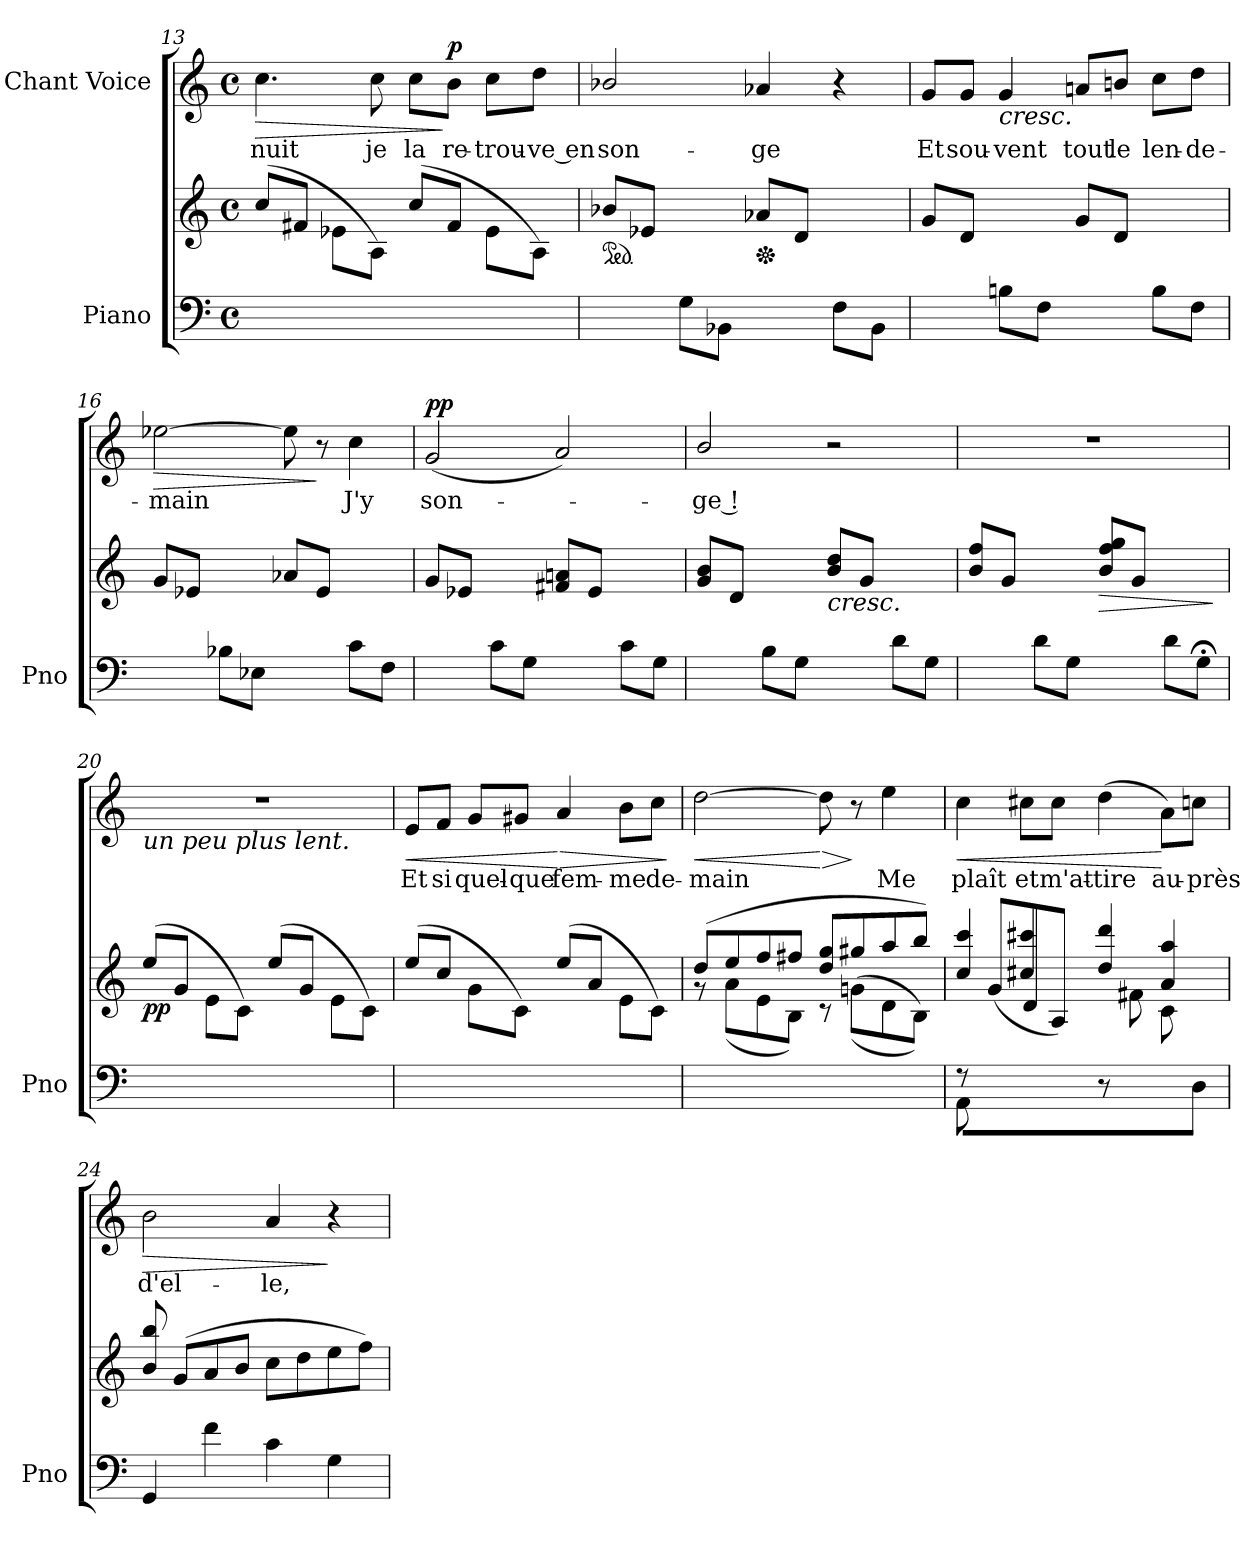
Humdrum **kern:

**kern	**kern	**dynam	**kern	**text	**dynam
*part2	*part2	*part2	*part1	*part1	*part1
*staff3	*staff2	*staff2/3	*staff1	*staff1	*staff1
*I"Piano	*	*	*I"Chant Voice	*	*
*I'Pno	*	*	*	*	*
!!LO:LB:g=z
*clefF4	*clefG2	*	*clefG2	*	*
*k[]	*k[]	*	*k[]	*	*
*M4/4	*M4/4	*	*M4/4	*	*
*met(c)	*met(c)	*	*met(c)	*	*
=13	=13	=13	=13	=13	=13
!	!	!	!	!LO:LY:b	!LO:HP:b
1ryy	(<8cc/L	.	4.cc\	nuit	>
.	8f#X/J	.	.	.	.
.	8e-X\L	.	.	.	.
!	!	!	!	!LO:LY:b	!
.	8A\J)	.	8cc\	je	.
!	!	!	!	!LO:LY:b	!
.	(<8cc/L	.	8cc\L	la	.
!	!	!	!	!LO:LY:b	!LO:DY:n=1:a
.	8f#/J	.	8b\J	re-	] p
!	!	!	!	!LO:LY:b	!
.	8e-\L	.	8cc\L	-trou-	.
!	!	!	!	!LO:LY:b	!
.	8A\J)	.	8dd\J	-ve en	.
!!LO:LB:g=z
=14	=14	=14	=14	=14	=14
*	*ped	*	*	*	*
!	!	!	!	!LO:LY:b	!
4ryy	(8b-X/L	.	2b-X/	son-	.
.	8e-X/J	.	.	.	.
8G\L	4ryy	.	.	.	.
8BB-X\J)	.	.	.	.	.
*	*Xped	*	*	*	*
!	!	!	!	!LO:LY:b	!
4ryy	(8a-X/L	.	4a-X/	-ge	.
.	8d/J	.	.	.	.
8F\L	4ryy	.	4r	.	.
8BB-\J)	.	.	.	.	.
=15	=15	=15	=15	=15	=15
!	!	!	!	!LO:LY:b	!
4ryy	(8g/L	.	8g/L	Et	.
!	!	!	!	!LO:LY:b	!
.	8d/J	.	8g/J	sou-	.
!	!	!	!	!LO:LY:b	!LO:HP:b
8Bn\L	4ryy	.	4g/	-vent	<
8F\J)	.	.	.	.	.
!	!	!	!	!LO:LY:b	!
4ryy	(8g/L	.	8an/L	tout	.
!	!	!	!	!LO:LY:b	!
.	8d/J	.	8bn/J	le	.
!	!	!	!	!LO:LY:b	!
8B\L	4ryy	.	8cc\L	len-	.
!	!	!	!	!LO:LY:b	!
8F\J)	.	.	8dd\J	-de-	.
=16	=16	=16	=16	=16	=16
!	!	!	!	!LO:LY:b	!LO:HP:b
4ryy	(8g/L	.	[2ee-X\	-main	>
.	8e-X/J	.	.	.	.
8B-X\L	4ryy	.	.	.	.
8E-X\J)	.	.	.	.	.
4ryy	(8a-X/L	.	8ee-\]	.	[
.	8e-/J	.	8r	.	]
!	!	!	!	!LO:LY:b	!
8c\L	4ryy	.	4cc\	J'y	.
8F\J)	.	.	.	.	.
!!LO:LB:g=z
=17	=17	=17	=17	=17	=17
!	!	!	!	!LO:LY:b	!LO:DY:a
4ryy	(8g/L	.	(2g/	son-	pp
.	8e-X/J	.	.	.	.
8c\L	4ryy	.	.	.	.
8G\J)	.	.	.	.	.
4ryy	(8f#X/ 8an/L	.	2a/)	.	.
.	8e-/J	.	.	.	.
8c\L	4ryy	.	.	.	.
8G\J)	.	.	.	.	.
!!LO:PB:g=z
=18	=18	=18	=18	=18	=18
!	!	!	!	!LO:LY:b	!
4ryy	(8g/ 8b/L	.	2b/	-ge !	.
.	8d/J	.	.	.	.
8B\L	4ryy	.	.	.	.
8G\J)	.	.	.	.	.
!	!	!LO:HP:b	!	!	!
4ryy	(8b/ 8dd/L	<	2r	.	.
.	8g/J	.	.	.	.
8d\L	4ryy	.	.	.	.
8G\J)	.	.	.	.	.
=19	=19	=19	=19	=19	=19
4ryy	(8b/ 8ff/L	.	1r	.	.
.	8g/J	.	.	.	.
8d\L	4ryy	.	.	.	.
8G\J)	.	.	.	.	.
!	!	!LO:HP:b	!	!	!
4ryy	(8b/ 8ff/ 8gg/L	>	.	.	.
.	8g/J	[	.	.	.
8d\L	4ryy	.	.	.	.
8G;<\J)	.	.	.	.	.
.	.	]	.	.	.
=20	=20	=20	=20	=20	=20
!	!	!	!LO:TX:b:i:t=un peu plus lent.	!	!
!	!	!LO:DY:b	!	!	!
1ryy	(<8ee/L	pp	1r	.	.
.	8g/J	.	.	.	.
.	8e\L	.	.	.	.
.	8c\J)	.	.	.	.
.	(<8ee/L	.	.	.	.
.	8g/J	.	.	.	.
.	8e\L	.	.	.	.
.	8c\J)	.	.	.	.
!!LO:LB:g=z
=21	=21	=21	=21	=21	=21
!	!	!	!	!LO:LY:b	!LO:HP:b
1ryy	(<8ee/L	.	8e/L	Et	<
!	!	!	!	!LO:LY:b	!
.	8cc/J	.	8f/J	si	.
!	!	!	!	!LO:LY:b	!
.	8g\L	.	8g/L	quel-	.
!	!	!	!	!LO:LY:b	!
.	8c\J)	.	8g#X/J	-que	.
!	!	!	!	!LO:LY:b	!LO:HP:n=1:b
.	(<8ee/L	.	4a/	fem-	[ >
.	8a/J	.	.	.	.
!	!	!	!	!LO:LY:b	!
.	8e\L	.	8b\L	-me	.
!	!	!	!	!LO:LY:b	!
.	8c\J)	.	8cc\J	de-	.
.	.	.	.	.	]
!!LO:LB:g=z
=22	=22	=22	=22	=22	=22
*	*^	*	*	*	*
!	!	!	!	!	!LO:LY:b	!LO:HP:b
1ryy	(<8dd/L	8r	.	[2dd\	-main	<
.	8ee/	(<8a\L	.	.	.	.
.	8ff/	8e\	.	.	.	.
.	8ff#X/J	8B\J)	.	.	.	.
!	!	!	!	!	!	!LO:HP:n=1:b
.	8dd/ 8gg/L	8r	.	8dd\]	.	[ >
.	8gg#X/	(<(<8gn\L	.	8r	.	]
!	!	!	!	!	!LO:LY:b	!
.	8aa/	8d\	.	4ee\	Me	.
.	8bb/J)	8B\J))	.	.	.	.
=23	=23	=23	=23	=23	=23	=23
*^	*	*	*	*	*	*
!	!	!	!	!	!	!LO:LY:b	!LO:HP:b
8r	8AA\	4cc/ 4ccc/	8ryy	.	4cc\	plaît	<
4.ryy	2..ryy	.	(<8g/L	.	.	.	.
!	!	!	!	!	!	!LO:LY:b	!
.	.	4cc#X/ 4ccc#X/	8d/	.	8cc#X\L	et	.
!	!	!	!	!	!	!LO:LY:b	!
.	.	.	8A/J)	.	8cc#\J	m'at-	.
!	!	!	!	!	!	!LO:LY:b	!
8r	.	4dd/ 4ddd/	8ryy	.	(4dd\	-tire	.
4ryy	.	.	(<8f#X\L	.	.	.	.
!	!	!	!	!	!	!LO:LY:b	!
.	.	4a/ 4aa/	8c\	.	8a\L)	au-	[
!	!	!	!	!	!	!LO:LY:b	!
8D\J)	.	.	8ryy	.	8ccn\J	-près	.
*v	*v	*	*	*	*	*	*
=24	=24	=24	=24	=24	=24	=24
!	!	!	!	!	!LO:LY:b	!LO:HP:b
*	*v	*v	*	*	*	*
4GG/	8b/ 8bb/	.	2b\	d'el-	>
.	(8g/L	.	.	.	.
4f\	8a/	.	.	.	.
.	8b/J	.	.	.	.
!	!	!	!	!LO:LY:b	!
4c\	8cc\L	.	4a/	-le,	.
.	8dd\	.	.	.	.
4G\	8ee\	.	4r	.	]
.	8ff\J)	.	.	.	.
=	=	=	=	=	=
*-	*-	*-	*-	*-	*-
